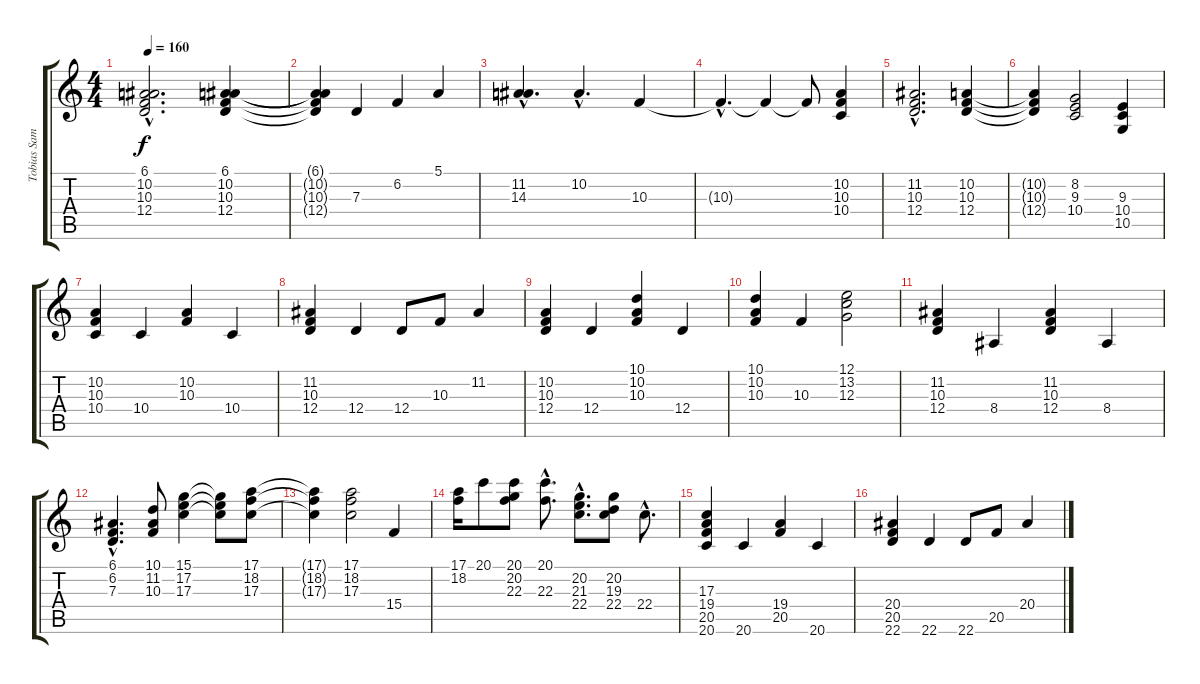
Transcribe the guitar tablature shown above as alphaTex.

\track ("Tobias Sammet" "Tobias Sam") {instrument brightacousticpiano}
\staff {score tabs}
\tuning (E4 B3 G3 D3 A2 E2) {hide}
\ts (4 4)
\tempo 160
\clef g2
\ks c
(6.1{hac} 10.2{hac} 10.3{hac} 12.4{hac}).2{d dy f} (6.1 10.2 10.3 12.4).4 |
(6.1{t} 10.2{t} 10.3{t} 12.4{t}).4 7.3.4 6.2.4 5.1.4 |
(11.2{hac} 14.3{hac}).4{d} 10.2{hac}.4{d} 10.3.4 |
10.3{hac t}.4{d} 10.3{t}.4 10.3{t}.8 (10.2 10.3 10.4).4 |
(11.2{hac} 10.3{hac} 12.4{hac}).2{d} (10.2 10.3 12.4).4 |
(10.2{t} 10.3{t} 12.4{t}).4 (8.2 9.3 10.4).2 (9.3 10.4 10.5).4 |
(10.2 10.3 10.4).4 10.4.4 (10.2 10.3).4 10.4.4 |
(11.2 10.3 12.4).4 12.4.4 12.4.8 10.3.8 11.2.4 |
(10.2 10.3 12.4).4 12.4.4 (10.1 10.2 10.3).4 12.4.4 |
(10.1 10.2 10.3).4 10.3.4 (12.1 13.2 12.3).2 |
(11.2 10.3 12.4).4 8.4.4 (11.2 10.3 12.4).4 8.4.4 |
(6.1{hac} 6.2{hac} 7.3{hac}).4{d} (10.1 11.2 10.3).8 (15.1 17.2 17.3).4 (15.1{t} 17.2{t} 17.3{t}).8 (17.1 18.2 17.3).8 |
(17.1{t} 18.2{t} 17.3{t}).4 (17.1 18.2 17.3).2 15.4.4 |
(17.1 18.2).16 20.1.8 (20.1 20.2 22.3).8 (20.1{hac} 22.3{hac}).8{d} (20.2{hac} 21.3{hac} 22.4{hac}).8{d} (20.2 19.3 22.4).8 22.4{hac}.8{d} |
(17.3 19.4 20.5 20.6).4 20.6.4 (19.4 20.5).4 20.6.4 |
(20.4 20.5 22.6).4 22.6.4 22.6.8 20.5.8 20.4.4
